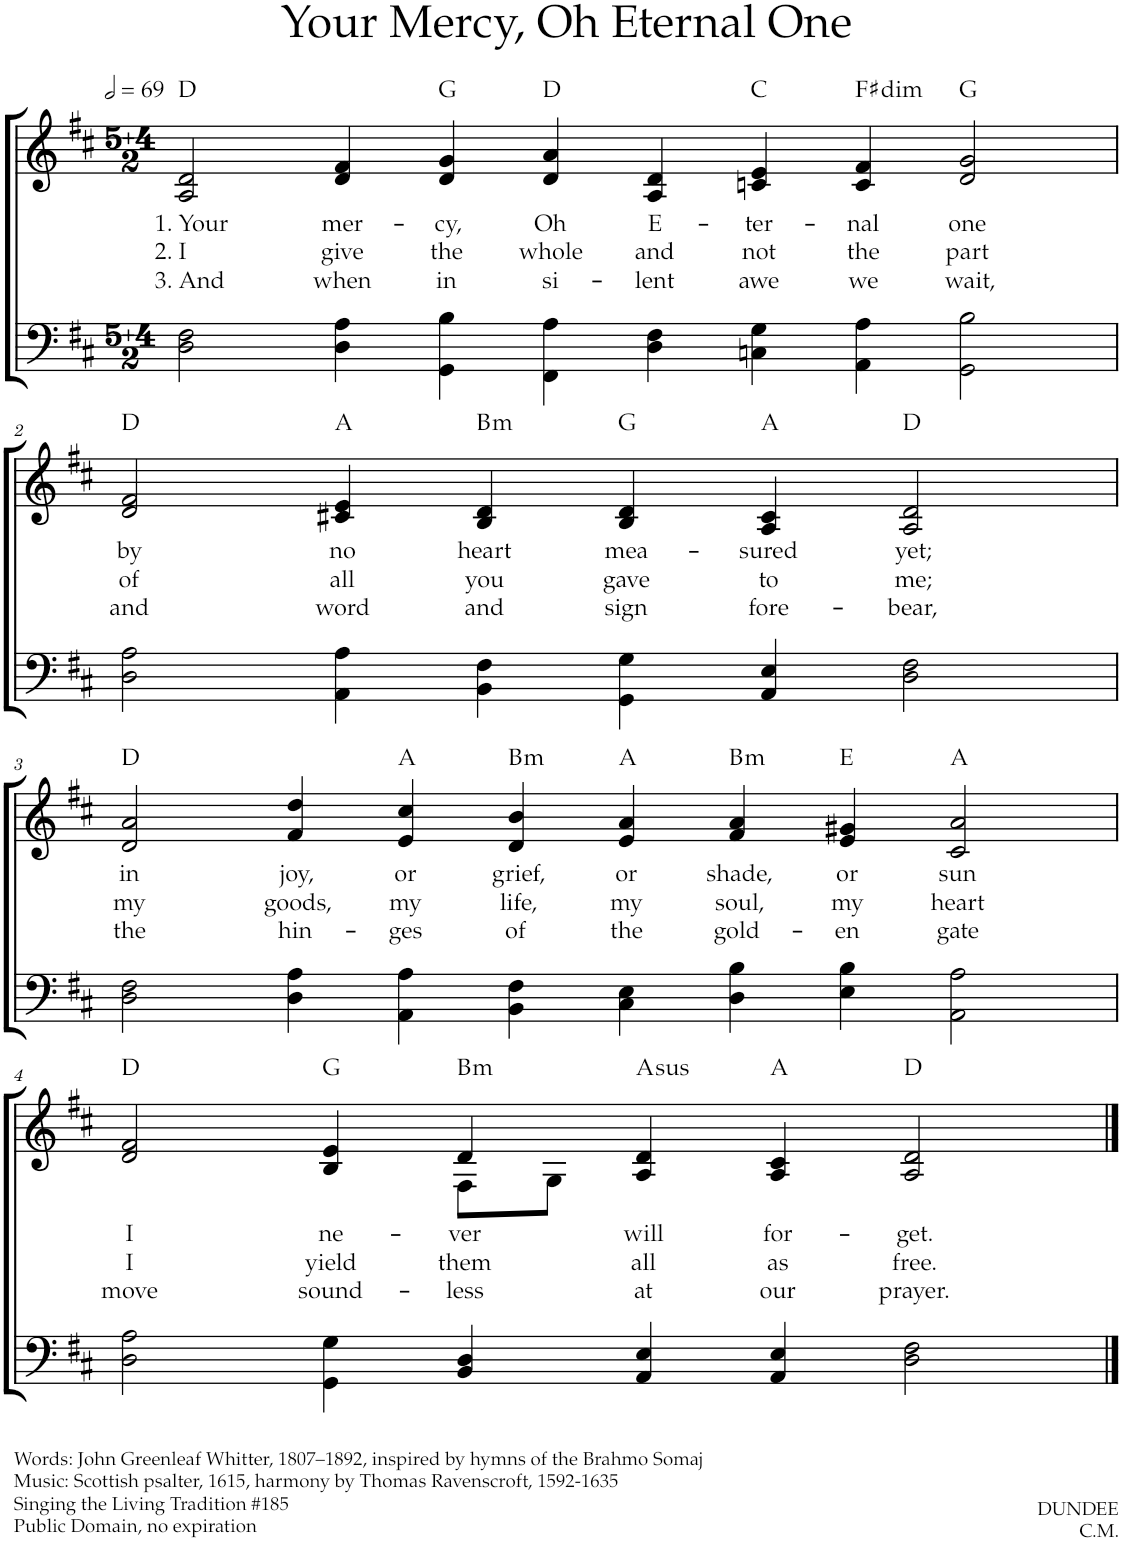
**kern	**kern	**text	**text	**text	**harte
*part2	*part1	*part1	*part1	*part1	*part1
*staff2	*staff1	*staff1	*staff1	*staff1	*
*I"Piano	*I"Piano	*	*	*	*
*I'Pno	*I'Pno	*	*	*	*
*clefF4	*clefG2	*	*	*	*
*k[f#c#]	*k[f#c#]	*	*	*	*
*M5/2+4/2	*M5/2+4/2	*	*	*	*
*MM138	*MM138	*	*	*	*
=1	=1	=1	=1	=1	=1
!	!	!LO:LY:b	!LO:LY:b	!LO:LY:b	!
2D\ 2F#\	2A/ 2d/	1. Your	2. I	3. And	D:maj
!	!	!LO:LY:b	!LO:LY:b	!LO:LY:b	!
4D\ 4A\	4d/ 4f#/	mer-	give	when	.
!	!	!LO:LY:b	!LO:LY:b	!LO:LY:b	!
4GG\ 4B\	4d/ 4g/	-cy,	the	in	G:maj
!	!	!LO:LY:b	!LO:LY:b	!LO:LY:b	!
4FF#\ 4A\	4d/ 4a/	Oh	whole	si-	D:maj
!	!	!LO:LY:b	!LO:LY:b	!LO:LY:b	!
4D\ 4F#\	4A/ 4d/	E-	and	-lent	.
!	!	!LO:LY:b	!LO:LY:b	!LO:LY:b	!
4Cn\ 4G\	4cn/ 4e/	-ter-	not	awe	C:maj
!	!	!LO:LY:b	!LO:LY:b	!LO:LY:b	!LO:H:kt=dim
4AA\ 4A\	4c/ 4f#/	-nal	the	we	F#:dim
!	!	!LO:LY:b	!LO:LY:b	!LO:LY:b	!
2GG\ 2B\	2d/ 2g/	one	part	wait,	G:maj
!!LO:LB:g=z
=2	=2	=2	=2	=2	=2
!	!	!LO:LY:b	!LO:LY:b	!LO:LY:b	!
2D\ 2A\	2d/ 2f#/	by	of	and	D:maj
!	!	!LO:LY:b	!LO:LY:b	!LO:LY:b	!
4AA\ 4A\	4c#X/ 4e/	no	all	word	A:maj
!	!	!LO:LY:b	!LO:LY:b	!LO:LY:b	!LO:H:kt=m
4BB\ 4F#\	4B/ 4d/	heart	you	and	B:min
!	!	!LO:LY:b	!LO:LY:b	!LO:LY:b	!
4GG\ 4G\	4B/ 4d/	mea-	gave	sign	G:maj
!	!	!LO:LY:b	!LO:LY:b	!LO:LY:b	!
4AA/ 4E/	4A/ 4c#/	-sured	to	fore-	A:maj
!	!	!LO:LY:b	!LO:LY:b	!LO:LY:b	!
2D\ 2F#\	2A/ 2d/	yet;	me;	-bear,	D:maj
!!LO:LB:g=z
=3	=3	=3	=3	=3	=3
!	!	!LO:LY:b	!LO:LY:b	!LO:LY:b	!
2D\ 2F#\	2d/ 2a/	in	my	the	D:maj
!	!	!LO:LY:b	!LO:LY:b	!LO:LY:b	!
4D\ 4A\	4f#/ 4dd/	joy,	goods,	hin-	.
!	!	!LO:LY:b	!LO:LY:b	!LO:LY:b	!
4AA\ 4A\	4e/ 4cc#/	or	my	-ges	A:maj
!	!	!LO:LY:b	!LO:LY:b	!LO:LY:b	!LO:H:kt=m
4BB\ 4F#\	4d/ 4b/	grief,	life,	of	B:min
!	!	!LO:LY:b	!LO:LY:b	!LO:LY:b	!
4C#\ 4E\	4e/ 4a/	or	my	the	A:maj
!	!	!LO:LY:b	!LO:LY:b	!LO:LY:b	!LO:H:kt=m
4D\ 4B\	4f#/ 4a/	shade,	soul,	gold-	B:min
!	!	!LO:LY:b	!LO:LY:b	!LO:LY:b	!
4E\ 4B\	4e/ 4g#X/	or	my	-en	E:maj
!	!	!LO:LY:b	!LO:LY:b	!LO:LY:b	!
2AA\ 2A\	2c#/ 2a/	sun	heart	gate	A:maj
!!LO:LB:g=z
=4	=4	=4	=4	=4	=4
!	!	!LO:LY:b	!LO:LY:b	!LO:LY:b	!
*	*^	*	*	*	*
2D\ 2A\	2d/ 2f#/	2.ryy	I	I	move	D:maj
!	!	!	!LO:LY:b	!LO:LY:b	!LO:LY:b	!
4GG\ 4G\	4B/ 4e/	.	ne-	yield	sound-	G:maj
!	!	!	!LO:LY:b	!LO:LY:b	!LO:LY:b	!LO:H:kt=m
4BB/ 4D/	4d/	8F#\L	-ver	them	-less	B:min
.	.	8G\J	.	.	.	.
!	!	!	!LO:LY:b	!LO:LY:b	!LO:LY:b	!LO:H:kt=sus
4AA/ 4E/	4A/ 4d/	1ryy	will	all	at	A:sus4
!	!	!	!LO:LY:b	!LO:LY:b	!LO:LY:b	!
4AA/ 4E/	4A/ 4c#/	.	for-	as	our	A:maj
!	!	!	!LO:LY:b	!LO:LY:b	!LO:LY:b	!
2D\ 2F#\	2A/ 2d/	.	-get.	free.	prayer.	D:maj
*	*v	*v	*	*	*	*
==	==	==	==	==	==
*-	*-	*-	*-	*-	*-
